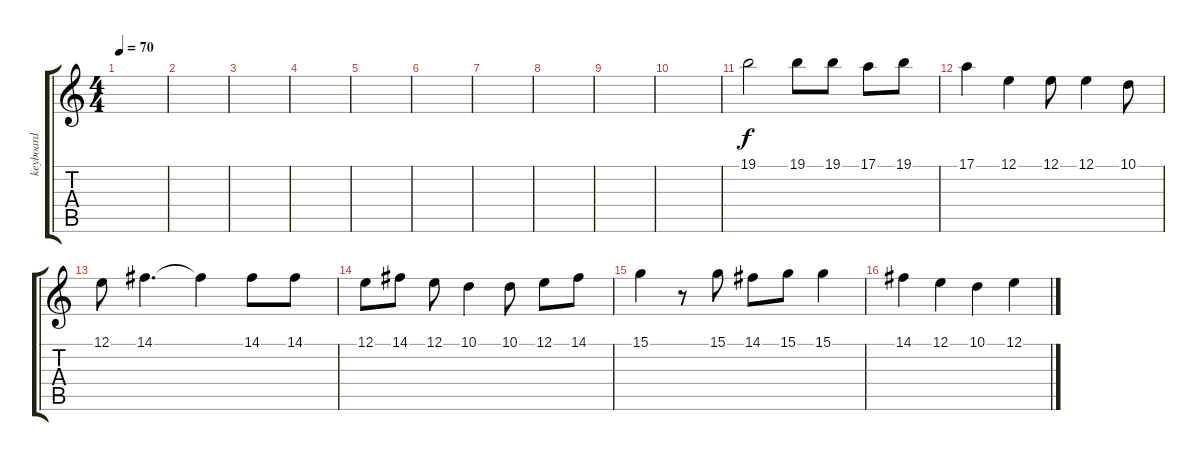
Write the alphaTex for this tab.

\track ("keyboard" "keyboard") {instrument stringensemble1}
\staff {score tabs}
\tuning (E4 B3 G3 D3 A2 E2) {hide}
\ts (4 4)
\tempo 70
\clef g2
\ks c
|
|
|
|
|
|
|
|
|
|
19.1.2 19.1.8 19.1.8 17.1.8 19.1.8 |
17.1.4 12.1.4 12.1.8 12.1.4 10.1.8 |
12.1.8 14.1.4{d} 14.1{t}.4 14.1.8 14.1.8 |
12.1.8 14.1.8 12.1.8 10.1.4 10.1.8 12.1.8 14.1.8 |
15.1.4 r.8 15.1.8 14.1.8 15.1.8 15.1.4 |
14.1.4 12.1.4 10.1.4 12.1.4
